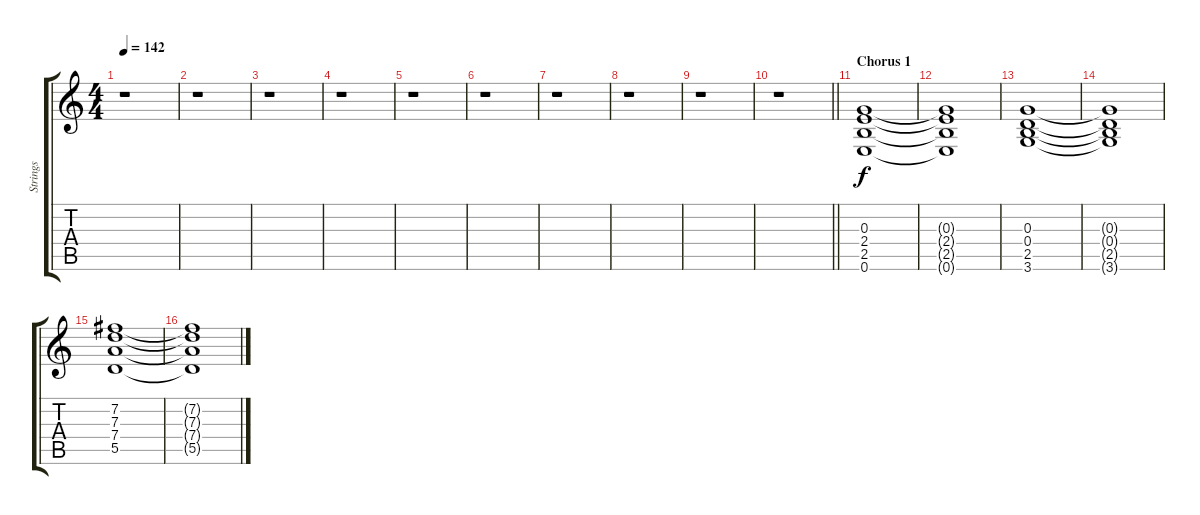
\track ("Strings" "Strings") {instrument stringensemble1}
\staff {score tabs}
\tuning (E5 B4 G4 D4 A3 E3) {hide}
\ts (4 4)
\tempo 142
\clef g2
\ks c
r.1{dy f} |
r.1 |
r.1 |
r.1 |
r.1 |
r.1 |
r.1 |
r.1 |
r.1 |
\barLineRight lightlight
r.1 |
\section ("" "Chorus 1")
(0.3 2.4 2.5 0.6).1 |
(0.3{t} 2.4{t} 2.5{t} 0.6{t}).1 |
(0.3 0.4 2.5 3.6).1 |
(0.3{t} 0.4{t} 2.5{t} 3.6{t}).1 |
(7.2 7.3 7.4 5.5).1 |
(7.2{t} 7.3{t} 7.4{t} 5.5{t}).1
